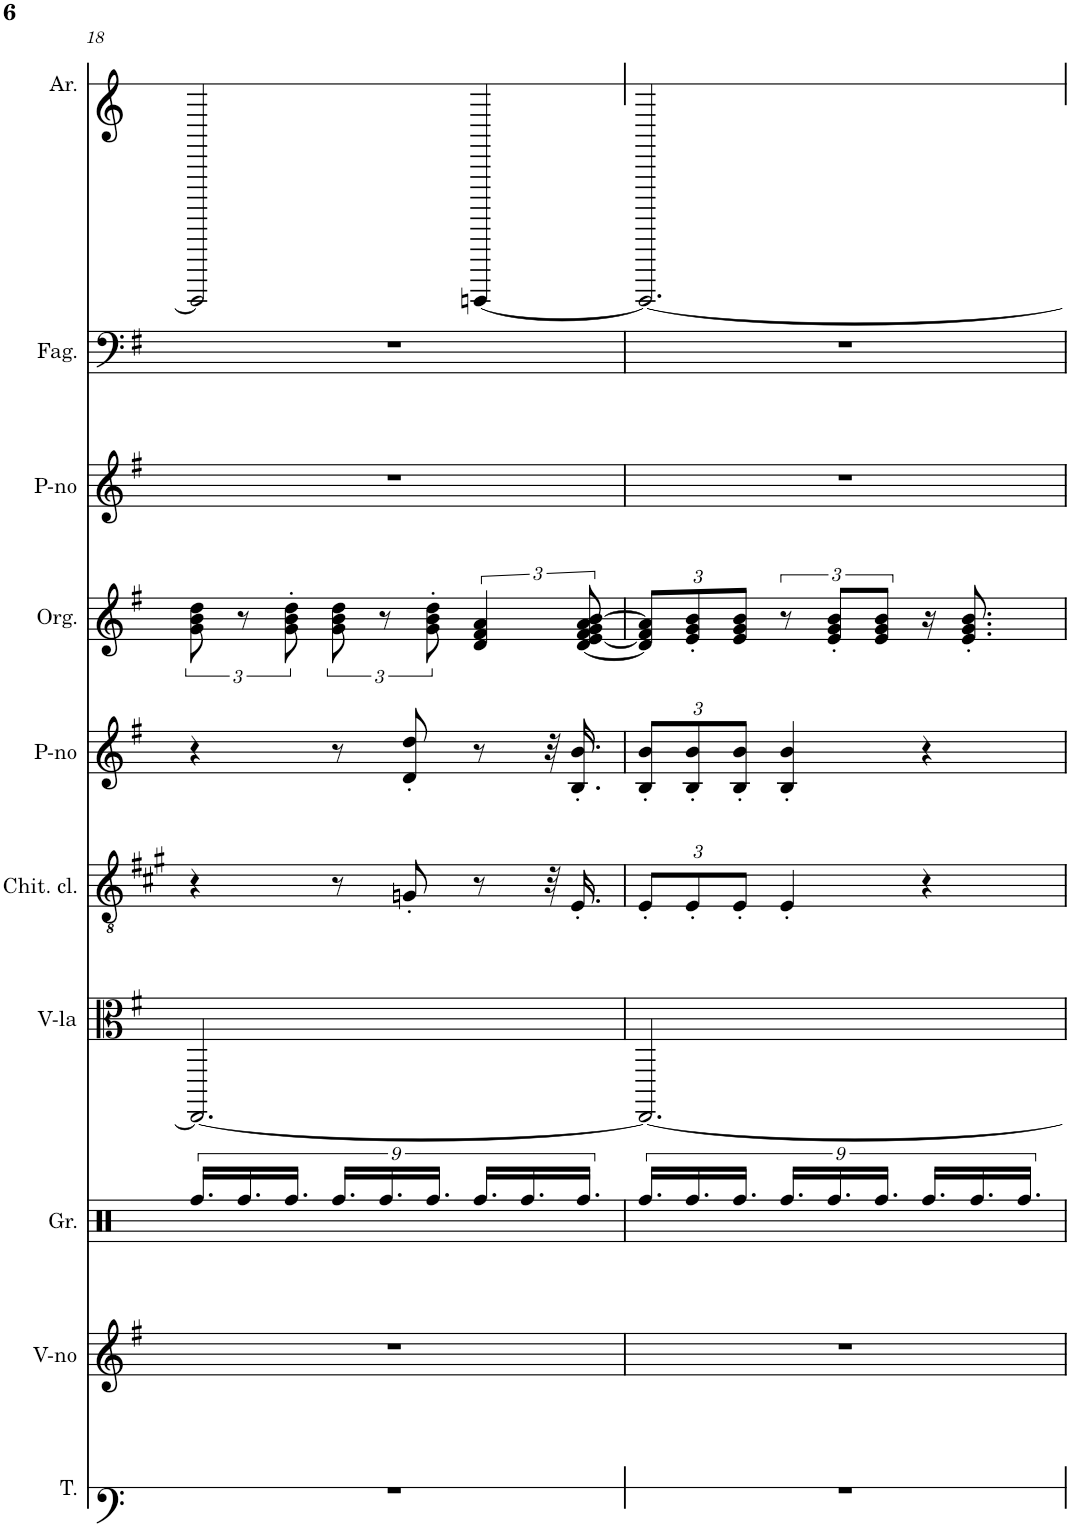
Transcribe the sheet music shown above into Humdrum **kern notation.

**kern	**kern	**kern	**kern	**kern	**kern	**kern	**kern	**kern	**kern
*part10	*part9	*part8	*part7	*part6	*part5	*part4	*part3	*part2	*part1
*staff10	*staff9	*staff8	*staff7	*staff6	*staff5	*staff4	*staff3	*staff2	*staff1
*I"Tuba	*I"Violino	*I"Grancassa	*I"Viola	*I"Chitarra classica	*I"Piano	*I"Organo	*I"Piano	*I"Fagotto	*I"Arpa
*I'T.	*I'V-no	*I'Gr.	*I'V-la	*I'Chit. cl.	*I'P-no	*I'Org.	*I'P-no	*I'Fag.	*I'Ar.
!!LO:PB:g=z
*clefF4	*clefG2	*clefX	*clefC3	*clefGv2	*clefG2	*clefG2	*clefG2	*clefF4	*clefG2
*k[f#]	*k[f#]	*k[]	*k[f#]	*k[f#c#g#]	*k[f#]	*k[f#]	*k[f#]	*k[f#]	*k[f#]
*M3/4	*M3/4	*M3/4	*M3/4	*M3/4	*M3/4	*M3/4	*M3/4	*M3/4	*M3/4
=18	=18	=18	=18	=18	=18	=18	=18	=18	=18
2.r	2.r	18.Rff/LL	2.EEE/_	4r	4r	12g\ 12b\ 12dd\	2.r	2.r	2FFFFF/]
.	.	18.Rff/	.	.	.	12r	.	.	.
.	.	18.Rff/JJ	.	.	.	12g\' 12b\' 12dd\'	.	.	.
.	.	18.Rff/LL	.	8r	8r	12g\ 12b\ 12dd\	.	.	.
.	.	18.Rff/	.	.	.	12r	.	.	.
.	.	.	.	8Gn'/	8d/' 8dd/'	.	.	.	.
.	.	18.Rff/JJ	.	.	.	12g\' 12b\' 12dd\'	.	.	.
.	.	18.Rff/LL	.	8r	8r	6d/ 6f#/ 6a/	.	.	[4FFFFFn/
.	.	18.Rff/	.	.	.	.	.	.	.
.	.	.	.	32r	32r	.	.	.	.
.	.	.	.	16.E'/	16.B/' 16.b/'	.	.	.	.
.	.	18.Rff/JJ	.	.	.	[12d/ 12e/ [12f#/ 12g/ [12a/ 12b/	.	.	.
=19	=19	=19	=19	=19	=19	=19	=19	=19	=19
*	*	*	*	*Xbrackettup	*Xbrackettup	*Xbrackettup	*	*	*
2.r	2.r	18.Rff/LL	2.EEE/_	12E'/L	12B/' 12b/'L	12d/] 12f#/] 12a/]L	2.r	2.r	2.FFFFF/_
.	.	18.Rff/	.	12E'/	12B/' 12b/'	12e/' 12g/' 12b/'	.	.	.
.	.	18.Rff/JJ	.	12E'/J	12B/' 12b/'J	12e/ 12g/ 12b/J	.	.	.
*	*	*	*	*	*	*brackettup	*	*	*
.	.	18.Rff/LL	.	4E'/	4B/' 4b/'	12r	.	.	.
.	.	18.Rff/	.	.	.	12e/' 12g/' 12b/'L	.	.	.
.	.	18.Rff/JJ	.	.	.	12e/ 12g/ 12b/J	.	.	.
.	.	18.Rff/LL	.	4r	4r	16r	.	.	.
.	.	.	.	.	.	8.e/' 8.g/' 8.b/'	.	.	.
.	.	18.Rff/	.	.	.	.	.	.	.
.	.	18.Rff/JJ	.	.	.	.	.	.	.
=	=	=	=	=	=	=	=	=	=
*-	*-	*-	*-	*-	*-	*-	*-	*-	*-
